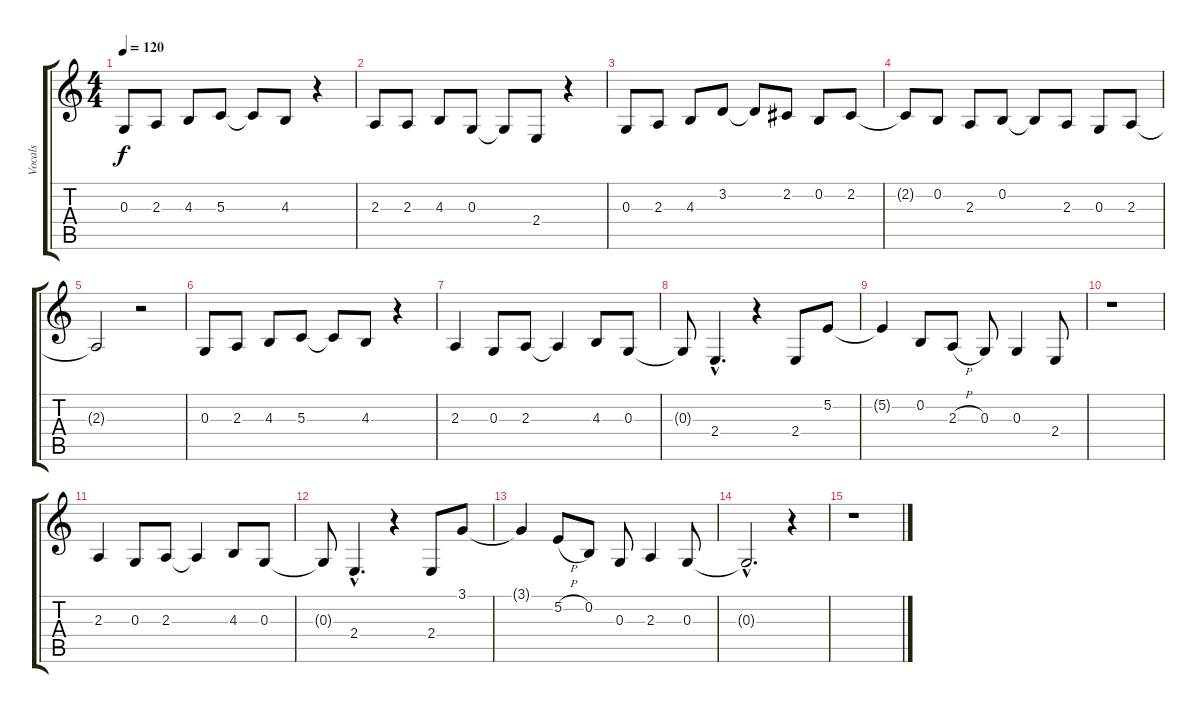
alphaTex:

\track ("Vocals" "Vocals") {instrument orchestralharp}
\staff {score tabs}
\tuning (E4 B3 G3 D3 A2 E2) {hide}
\ts (4 4)
\tempo 120
\clef g2
\ks c
0.3.8{dy f} 2.3.8 4.3.8 5.3.8 5.3{t}.8 4.3.8 r.4 |
2.3.8 2.3.8 4.3.8 0.3.8 0.3{t}.8 2.4.8 r.4 |
0.3.8 2.3.8 4.3.8 3.2.8 3.2{t}.8 2.2.8 0.2.8 2.2.8 |
2.2{t}.8 0.2.8 2.3.8 0.2.8 0.2{t}.8 2.3.8 0.3.8 2.3.8 |
2.3{t}.2 r.2 |
0.3.8 2.3.8 4.3.8 5.3.8 5.3{t}.8 4.3.8 r.4 |
2.3.4 0.3.8 2.3.8 2.3{t}.4 4.3.8 0.3.8 |
0.3{t}.8 2.4{hac}.4{d} r.4 2.4.8 5.2.8 |
5.2{t}.4 0.2.8 2.3{h}.8 0.3.8 0.3.4 2.4.8 |
r.1 |
2.3.4 0.3.8 2.3.8 2.3{t}.4 4.3.8 0.3.8 |
0.3{t}.8 2.4{hac}.4{d} r.4 2.4.8 3.1.8 |
3.1{t}.4 5.2{h}.8 0.2.8 0.3.8 2.3.4 0.3.8 |
0.3{hac t}.2{d} r.4 |
r.1
